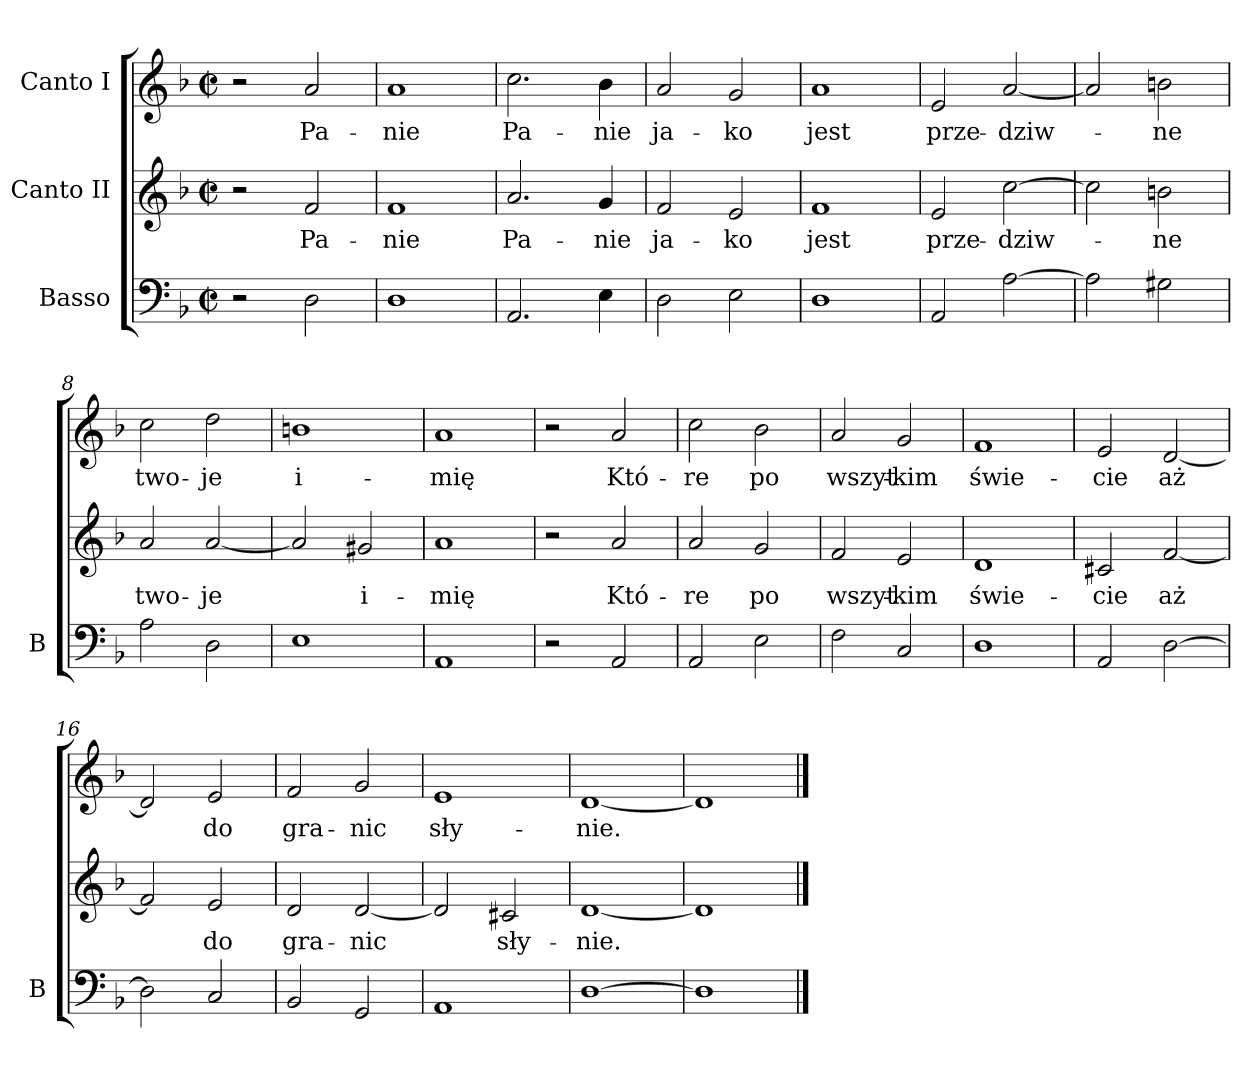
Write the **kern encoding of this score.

**kern	**kern	**text	**kern	**text
*part3	*part2	*part2	*part1	*part1
*staff3	*staff2	*staff2	*staff1	*staff1
*I"Basso	*I"Canto II	*	*I"Canto I	*
*I'B	*	*	*	*
*clefF4	*clefG2	*	*clefG2	*
*k[b-]	*k[b-]	*	*k[b-]	*
*M2/2	*M2/2	*	*M2/2	*
*met(c|)	*met(c|)	*	*met(c|)	*
=1	=1	=1	=1	=1
2r	2r	.	2r	.
2D	2f	Pa-	2a	Pa-
=2	=2	=2	=2	=2
1D	1f	-nie	1a	-nie
=3	=3	=3	=3	=3
2.AA	2.a	Pa-	2.cc	Pa-
4E	4g	-nie	4b-	-nie
=4	=4	=4	=4	=4
2D	2f	ja-	2a	ja-
2E	2e	-ko	2g	-ko
=5	=5	=5	=5	=5
1D	1f	jest	1a	jest
=6	=6	=6	=6	=6
2AA	2e	prze-	2e	prze-
[2A	[2cc	-dziw-	[2a	-dziw-
=7	=7	=7	=7	=7
2A]	2cc]	.	2a]	.
2G#X	2bn	-ne	2bn	-ne
=8	=8	=8	=8	=8
2A	2a	two-	2cc	two-
2D	[2a	-je	2dd	-je
=9	=9	=9	=9	=9
1E	2a]	.	1bn	i-
.	2g#X	i-	.	.
=10	=10	=10	=10	=10
1AA	1a	-mię	1a	-mię
=11	=11	=11	=11	=11
2r	2r	.	2r	.
2AA	2a	Któ-	2a	Któ-
=12	=12	=12	=12	=12
2AA	2a	-re	2cc	-re
2E	2g	po	2b-	po
=13	=13	=13	=13	=13
2F	2f	wszyt-	2a	wszyt-
2C	2e	-kim	2g	-kim
=14	=14	=14	=14	=14
1D	1d	świe-	1f	świe-
=15	=15	=15	=15	=15
2AA	2c#X	-cie	2e	-cie
[2D	[2f	aż	[2d	aż
=16	=16	=16	=16	=16
2D]	2f]	.	2d]	.
2C	2e	do	2e	do
=17	=17	=17	=17	=17
2BB-	2d	gra-	2f	gra-
2GG	[2d	-nic	2g	-nic
=18	=18	=18	=18	=18
1AA	2d]	.	1e	sły-
.	2c#X	sły-	.	.
=19	=19	=19	=19	=19
[1D	[1d	-nie.	[1d	-nie.
=20	=20	=20	=20	=20
1D]	1d]	.	1d]	.
==	==	==	==	==
*-	*-	*-	*-	*-
